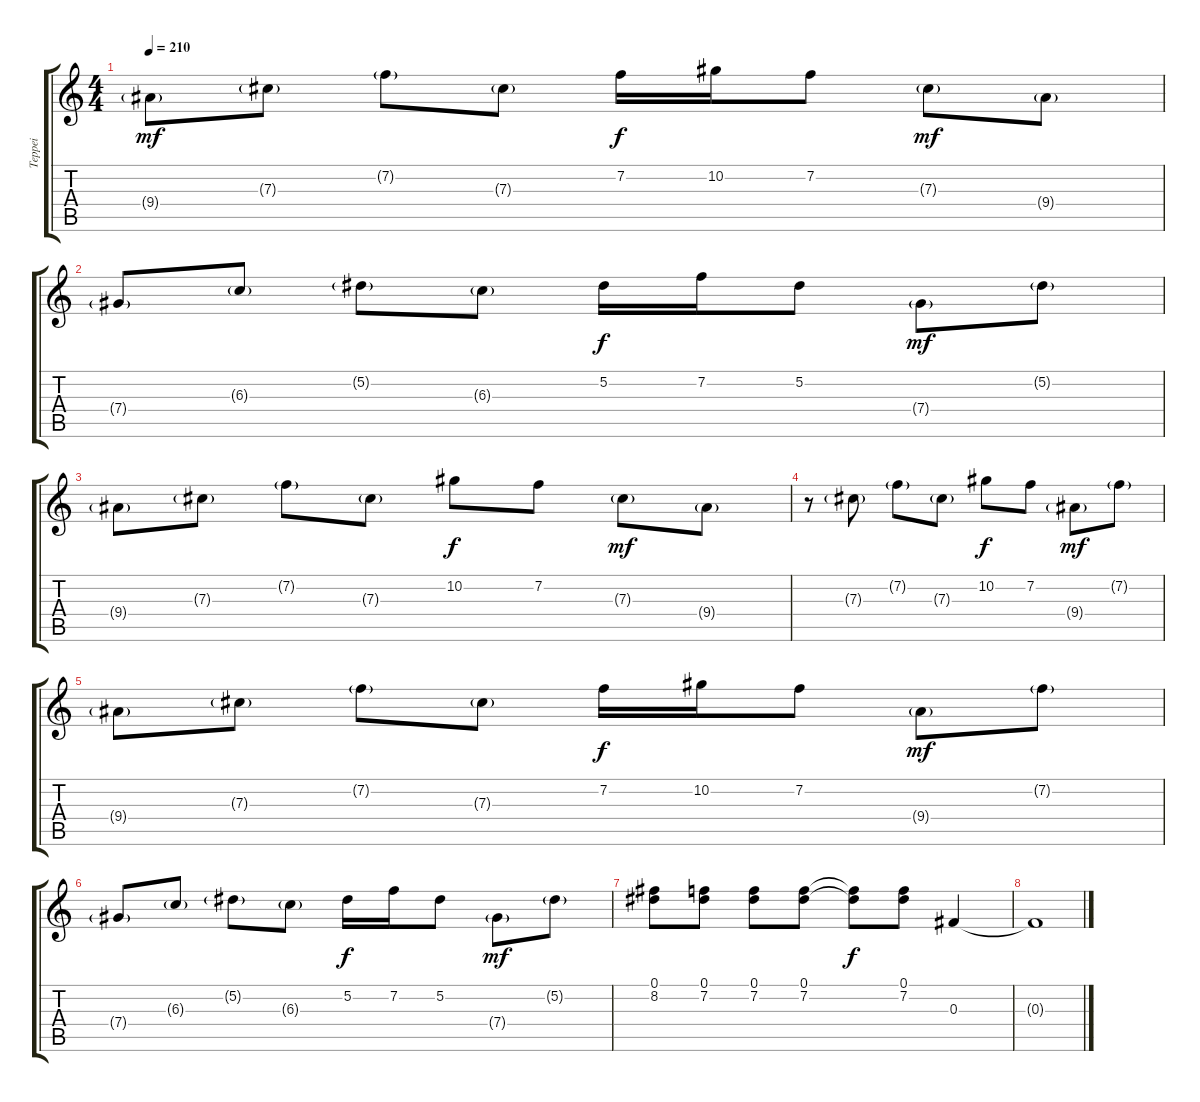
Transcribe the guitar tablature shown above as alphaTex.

\track ("Teppei" "Teppei") {instrument overdrivenguitar}
\staff {score tabs}
\tuning (Eb4 Bb3 Gb3 Db3 Ab2 Db2) {hide}
\ts (4 4)
\tempo 210
\clef g2
\ks c
9.4{g}.8{dy mf} 7.3{g}.8 7.2{g}.8 7.3{g}.8 7.2.16{dy f} 10.2.16 7.2.8 7.3{g}.8{dy mf} 9.4{g}.8 |
7.4{g}.8 6.3{g}.8 5.2{g}.8 6.3{g}.8 5.2.16{dy f} 7.2.16 5.2.8 7.4{g}.8{dy mf} 5.2{g}.8 |
9.4{g}.8 7.3{g}.8 7.2{g}.8 7.3{g}.8 10.2.8{dy f} 7.2.8 7.3{g}.8{dy mf} 9.4{g}.8 |
r.8 7.3{g}.8 7.2{g}.8 7.3{g}.8 10.2.8{dy f} 7.2.8 9.4{g}.8{dy mf} 7.2{g}.8 |
9.4{g}.8 7.3{g}.8 7.2{g}.8 7.3{g}.8 7.2.16{dy f} 10.2.16 7.2.8 9.4{g}.8{dy mf} 7.2{g}.8 |
7.4{g}.8 6.3{g}.8 5.2{g}.8 6.3{g}.8 5.2.16{dy f} 7.2.16 5.2.8 7.4{g}.8{dy mf} 5.2{g}.8 |
(0.1 8.2).8 (0.1 7.2).8 (0.1 7.2).8 (0.1 7.2).8 (0.1{t} 7.2{t}).8{dy f} (0.1 7.2).8 0.3.4 |
0.3{t}.1
